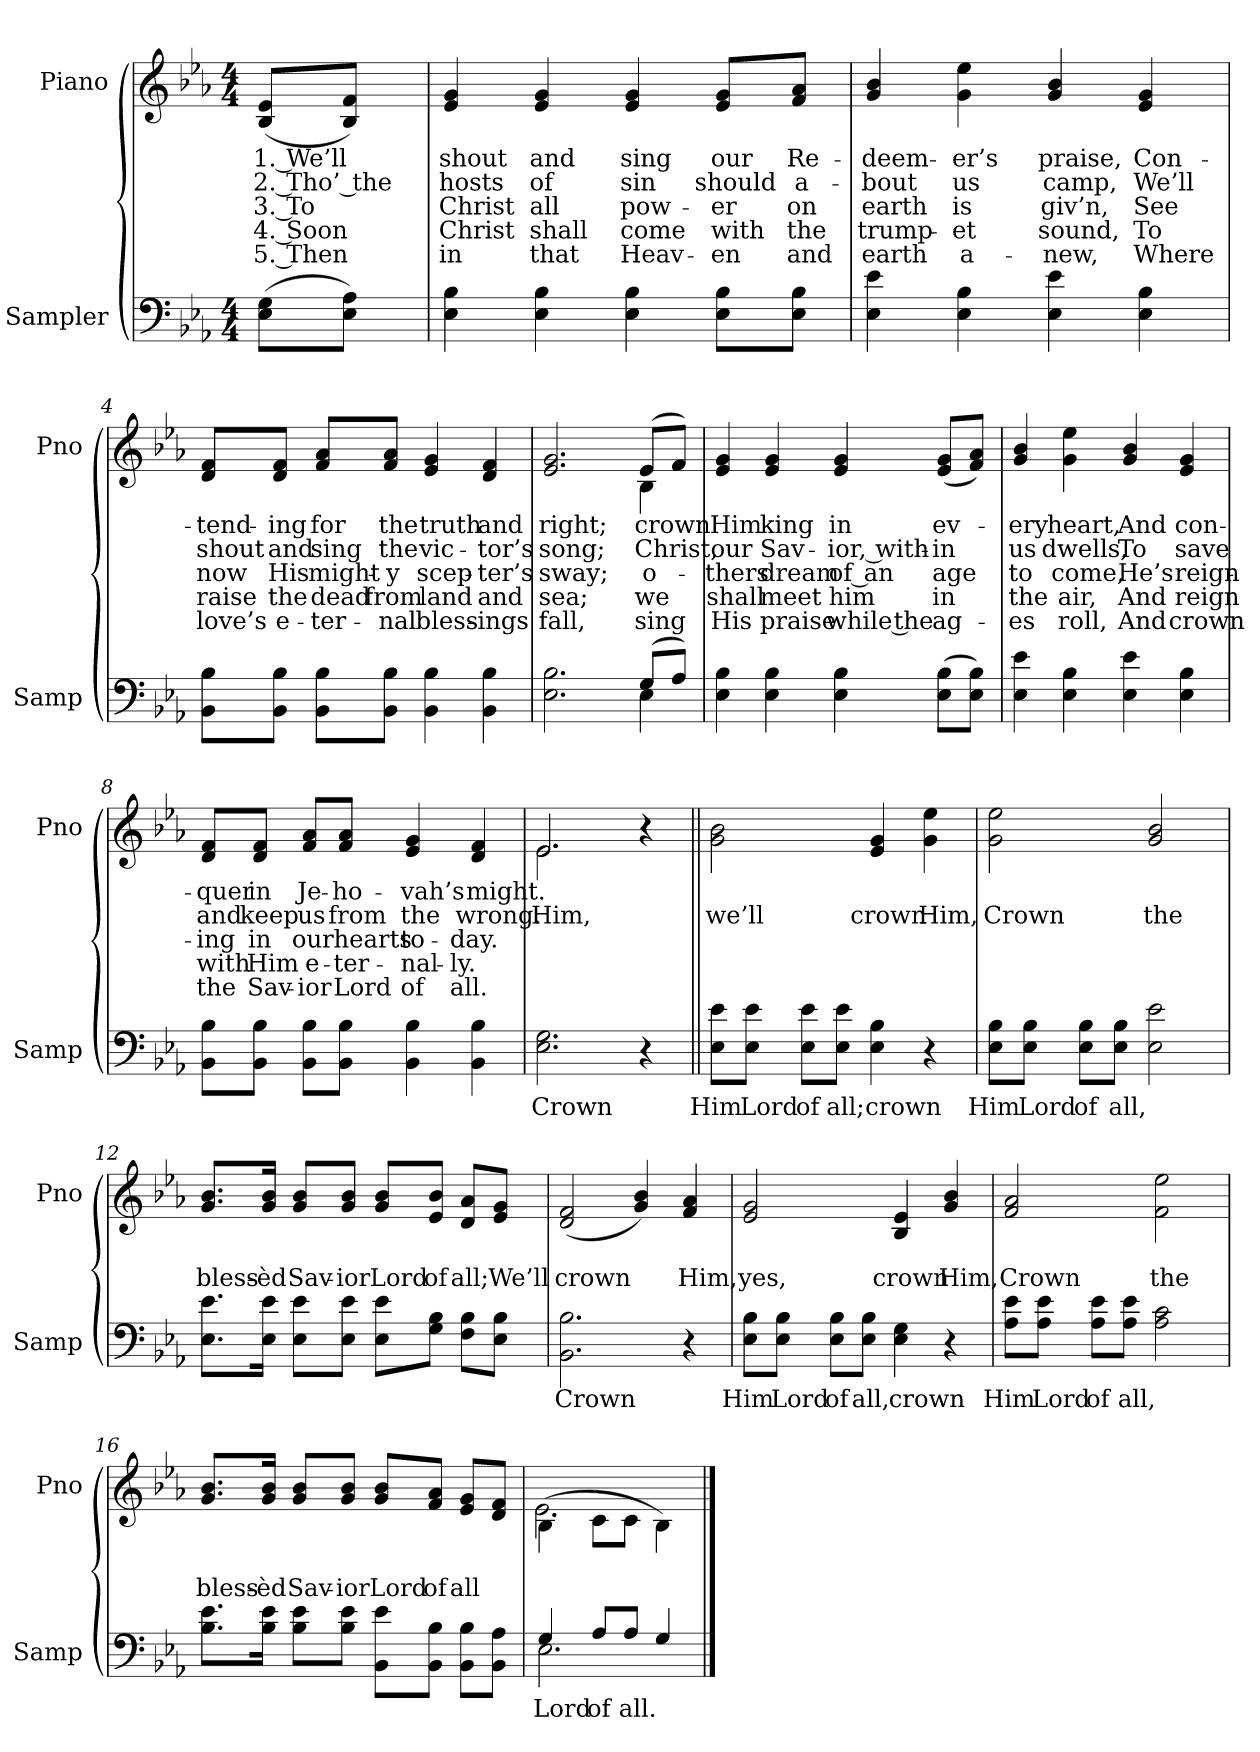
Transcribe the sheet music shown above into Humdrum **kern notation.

**kern	**text	**kern	**text	**text	**text	**text	**text
*part2	*part2	*part1	*part1	*part1	*part1	*part1	*part1
*staff2	*staff2	*staff1	*staff1	*staff1	*staff1	*staff1	*staff1
*I"Sampler	*	*I"Piano	*	*	*	*	*
*I'Samp	*	*I'Pno	*	*	*	*	*
*clefF4	*	*clefG2	*	*	*	*	*
*k[b-e-a-]	*	*k[b-e-a-]	*	*	*	*	*
*E-:	*	*E-:	*	*	*	*	*
*M4/4	*	*M4/4	*	*	*	*	*
=1	=1	=1	=1	=1	=1	=1	=1
(8E-\ 8G\L	.	(8B-/ 8e-/L	1. We’ll	2. Tho’ the	3. To	4. Soon	5. Then
8E-\ 8A-\J)	.	8B-/ 8f/J)	.	.	.	.	.
=2	=2	=2	=2	=2	=2	=2	=2
4E- 4B-	.	4e- 4g	shout	hosts	Christ	Christ	in
4E- 4B-	.	4e- 4g	and	of	all	shall	that
4E- 4B-	.	4e- 4g	sing	sin	pow-	come	Heav-
8E-\ 8B-\L	.	8e-/ 8g/L	our	should	-er	with	-en
8E-\ 8B-\J	.	8f/ 8a-/J	Re-	a-	on	the	and
=3	=3	=3	=3	=3	=3	=3	=3
4E- 4e-	.	4g 4b-	-deem-	-bout	earth	trump-	earth
4E- 4B-	.	4g 4ee-	-er’s	us	is	-et	a-
4E- 4e-	.	4g 4b-	praise,	camp,	giv’n,	sound,	-new,
4E- 4B-	.	4e- 4g	Con-	We’ll	See	To	Where
=4	=4	=4	=4	=4	=4	=4	=4
8BB-\ 8B-\L	.	8d/ 8f/L	-tend-	shout	now	raise	love’s
8BB-\ 8B-\J	.	8d/ 8f/J	-ing	and	His	the	e-
8BB-\ 8B-\L	.	8f/ 8a-/L	for	sing	might-	dead	-ter-
8BB-\ 8B-\J	.	8f/ 8a-/J	the	the	-y	from	-nal
4BB- 4B-	.	4e- 4g	truth	vic-	scep-	land	bless-
4BB- 4B-	.	4d 4f	and	-tor’s	-ter’s	and	-ings
=5	=5	=5	=5	=5	=5	=5	=5
*^	*	*^	*	*	*	*	*
2.E- 2.B-	2.ryy	.	2.e- 2.g	2.ryy	right;	song;	sway;	sea;	fall,
(8G/L	4E-	.	(8e-/L	4B-	crown	Christ,	o-	we	sing
8A-/J)	.	.	8f/J)	.	.	.	.	.	.
*v	*v	*	*	*	*	*	*	*	*
*	*	*v	*v	*	*	*	*	*
=6	=6	=6	=6	=6	=6	=6	=6
4E- 4B-	.	4e- 4g	Him	our	-thers	shall	His
4E- 4B-	.	4e- 4g	king	Sav-	dream	meet	praise
4E- 4B-	.	4e- 4g	in	-ior, with-	of an	him	while the
(8E-\ 8B-\L	.	(8e-/ 8g/L	ev-	-in	age	in	ag-
8E-\ 8B-\J)	.	8f/ 8a-/J)	.	.	.	.	.
=7	=7	=7	=7	=7	=7	=7	=7
4E- 4e-	.	4g 4b-	-ery	us	to	the	-es
4E- 4B-	.	4g 4ee-	heart,	dwells,	come,	air,	roll,
4E- 4e-	.	4g 4b-	And	To	He’s	And	And
4E- 4B-	.	4e- 4g	con-	save	reign-	reign	crown
=8	=8	=8	=8	=8	=8	=8	=8
8BB-\ 8B-\L	.	8d/ 8f/L	-quer	and	-ing	with	the
8BB-\ 8B-\J	.	8d/ 8f/J	in	keep	in	Him	Sav-
8BB-\ 8B-\L	.	8f/ 8a-/L	Je-	us	our	e-	-ior
8BB-\ 8B-\J	.	8f/ 8a-/J	-ho-	from	hearts	-ter-	Lord
4BB- 4B-	.	4e- 4g	-vah’s	the	to-	-nal-	of
4BB- 4B-	.	4d 4f	might.	wrong.	-day.	-ly.	all.
=9	=9	=9	=9	=9	=9	=9	=9
*	*	*^	*	*	*	*	*
2.E- 2.G	Crown	2.e-/	2.e-	.	Him,	.	.	.
4r	.	4r	4ryy	.	.	.	.	.
=10||	=10||	=10||	=10||	=10||	=10||	=10||	=10||	=10||
!	!	!LO:TX:t=Refrain	!	!	!	!	!	!
*	*	*v	*v	*	*	*	*	*
8E-\ 8e-\L	Him	2g\ 2b-\	.	we’ll	.	.	.
8E-\ 8e-\J	Lord	.	.	.	.	.	.
8E-\ 8e-\L	of	.	.	.	.	.	.
8E-\ 8e-\J	all;	.	.	.	.	.	.
4E- 4B-	crown	4e- 4g	.	crown	.	.	.
4r	.	4g 4ee-	.	Him,	.	.	.
=11	=11	=11	=11	=11	=11	=11	=11
8E-\ 8B-\L	Him	2g 2ee-	.	Crown	.	.	.
8E-\ 8B-\J	Lord	.	.	.	.	.	.
8E-\ 8B-\L	of	.	.	.	.	.	.
8E-\ 8B-\J	all,	.	.	.	.	.	.
2E- 2e-	.	2g 2b-	.	the	.	.	.
=12	=12	=12	=12	=12	=12	=12	=12
8.E-\ 8.e-\L	.	8.g/ 8.b-/L	.	bless-	.	.	.
16E-\ 16e-\Jk	.	16g/ 16b-/Jk	.	-èd	.	.	.
8E-\ 8e-\L	.	8g/ 8b-/L	.	Sav-	.	.	.
8E-\ 8e-\J	.	8g/ 8b-/J	.	-ior	.	.	.
8E-\ 8e-\L	.	8g/ 8b-/L	.	Lord	.	.	.
8G\ 8B-\J	.	8e-/ 8b-/J	.	of	.	.	.
8F\ 8B-\L	.	8d/ 8a-/L	.	all;	.	.	.
8E-\ 8B-\J	.	8e-/ 8g/J	.	We’ll	.	.	.
=13	=13	=13	=13	=13	=13	=13	=13
2.BB- 2.B-	Crown	(2d 2f	.	crown	.	.	.
.	.	4g 4b-)	.	.	.	.	.
4r	.	4f 4a-	.	Him,	.	.	.
=14	=14	=14	=14	=14	=14	=14	=14
8E-\ 8B-\L	Him	2e- 2g	.	yes,	.	.	.
8E-\ 8B-\J	Lord	.	.	.	.	.	.
8E-\ 8B-\L	of	.	.	.	.	.	.
8E-\ 8B-\J	all,	.	.	.	.	.	.
4E- 4G	crown	4B- 4e-	.	crown	.	.	.
4r	.	4g 4b-	.	Him,	.	.	.
=15	=15	=15	=15	=15	=15	=15	=15
8A-\ 8e-\L	Him	2f 2a-	.	Crown	.	.	.
8A-\ 8e-\J	Lord	.	.	.	.	.	.
8A-\ 8e-\L	of	.	.	.	.	.	.
8A-\ 8e-\J	all,	.	.	.	.	.	.
2A- 2c	.	2f 2ee-	.	the	.	.	.
=16	=16	=16	=16	=16	=16	=16	=16
8.B-\ 8.e-\L	.	8.g/ 8.b-/L	.	bless-	.	.	.
16B-\ 16e-\Jk	.	16g/ 16b-/Jk	.	-èd	.	.	.
8B-\ 8e-\L	.	8g/ 8b-/L	.	Sav-	.	.	.
8B-\ 8e-\J	.	8g/ 8b-/J	.	-ior	.	.	.
8BB-\ 8e-\L	.	8g/ 8b-/L	.	Lord	.	.	.
8BB-\ 8B-\J	.	8f/ 8a-/J	.	of	.	.	.
8BB-\ 8B-\L	.	8e-/ 8g/L	.	all	.	.	.
8BB-\ 8A-\J	.	8d/ 8f/J	.	.	.	.	.
=17	=17	=17	=17	=17	=17	=17	=17
*^	*	*^	*	*	*	*	*
4G/	2.E-	Lord	(4B-\	2.e-	.	.	.	.	.
8A-/L	.	of	8c\L	.	.	.	.	.	.
8A-/J	.	all.	8c\J	.	.	.	.	.	.
4G/	.	.	4B-\)	.	.	.	.	.	.
*v	*v	*	*	*	*	*	*	*	*
*	*	*v	*v	*	*	*	*	*
==	==	==	==	==	==	==	==
*-	*-	*-	*-	*-	*-	*-	*-
